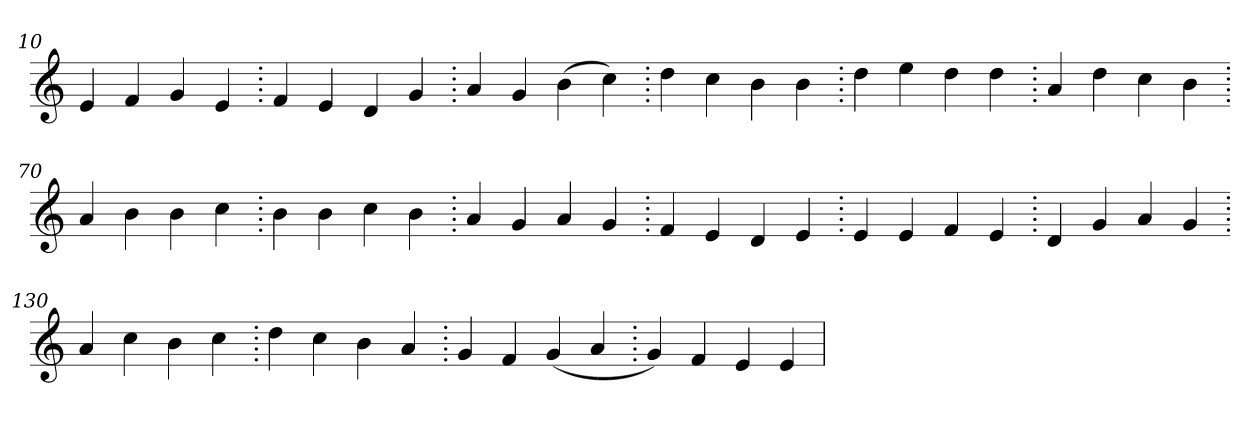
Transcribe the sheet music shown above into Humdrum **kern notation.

**kern
*part1
*staff1
*clefG2
=10.
4e
4f
4g
4e
=20.
4f
4e
4d
4g
=30.
4a
4g
(>4b
4cc)
=40.
4dd
4cc
4b
4b
=50.
4dd
4ee
4dd
4dd
=60.
4a
4dd
4cc
4b
=70.
4a
4b
4b
4cc
=80.
4b
4b
4cc
4b
=90.
4a
4g
4a
4g
=100.
4f
4e
4d
4e
=110.
4e
4e
4f
4e
=120.
4d
4g
4a
4g
=130.
4a
4cc
4b
4cc
=140.
4dd
4cc
4b
4a
=150.
4g
4f
(>4g
4a
=160.
4g)
4f
4e
4e
=
*-
